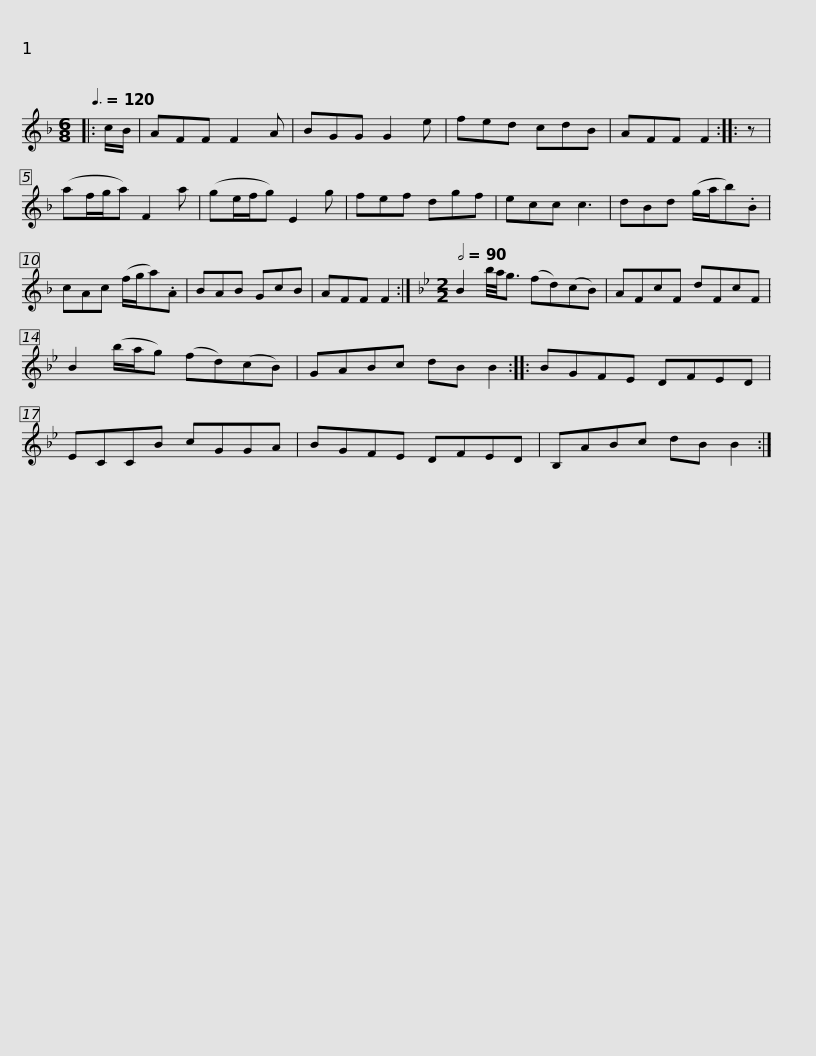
X:1
L:1/8
Q:3/8=120
M:6/8
I:linebreak $
K:F
V:1 treble
V:1
|: c/B/ | AFF F2 A | BGG G2 e | fed cdB | AFF F2 :: %5
 z | (af/g/a) F2 a | (ge/f/g) E2 g |$ fef dgf | ecc c3 | %10
 dBd (g/a/b).B | cAc (f/g/a).A | BAB GcB | AFF F2 :|$[K:Bb][M:2/2][Q:1/2=90] B2 b/4a/4g3/2 (fd)(cB) | %15
 AFcF dFcF | B2 (b/a/g) (fd)(cB) | GABc dB B2 :: BGFE DFED |$ ECCB cGGA | %20
 BGFE DFED | B,ABc dB B2 :| %22
